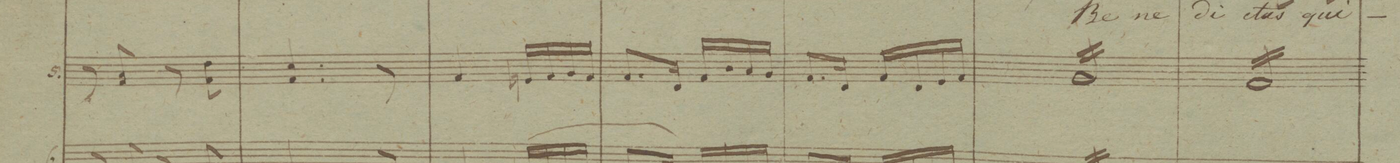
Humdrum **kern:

**kern
*I""Violini
*clefG2
*k[b-e-]
*M2/4
8f/ 8a
8r
8f\ 8dd
8r
=9
4.f/ 4.cc
8r
=10
4f/
16en/LL
16f/
16g/
16f/JJ
=11
8.f/L
16d/Jk
16f/LL
16b-/
16a/
16g/JJ
=12
8.f/L
16d/Jk
16f/LL
16d/
16e-/
16f/JJ
=13
16g/LL
16g/
16g/
16g/
16g/
16g/
16g/
16g/JJ
=14
16f/LL
16f/
16f/
16f/
16f/
16f/
16f/
16f/JJ
*Xtremolo
=15
*-
